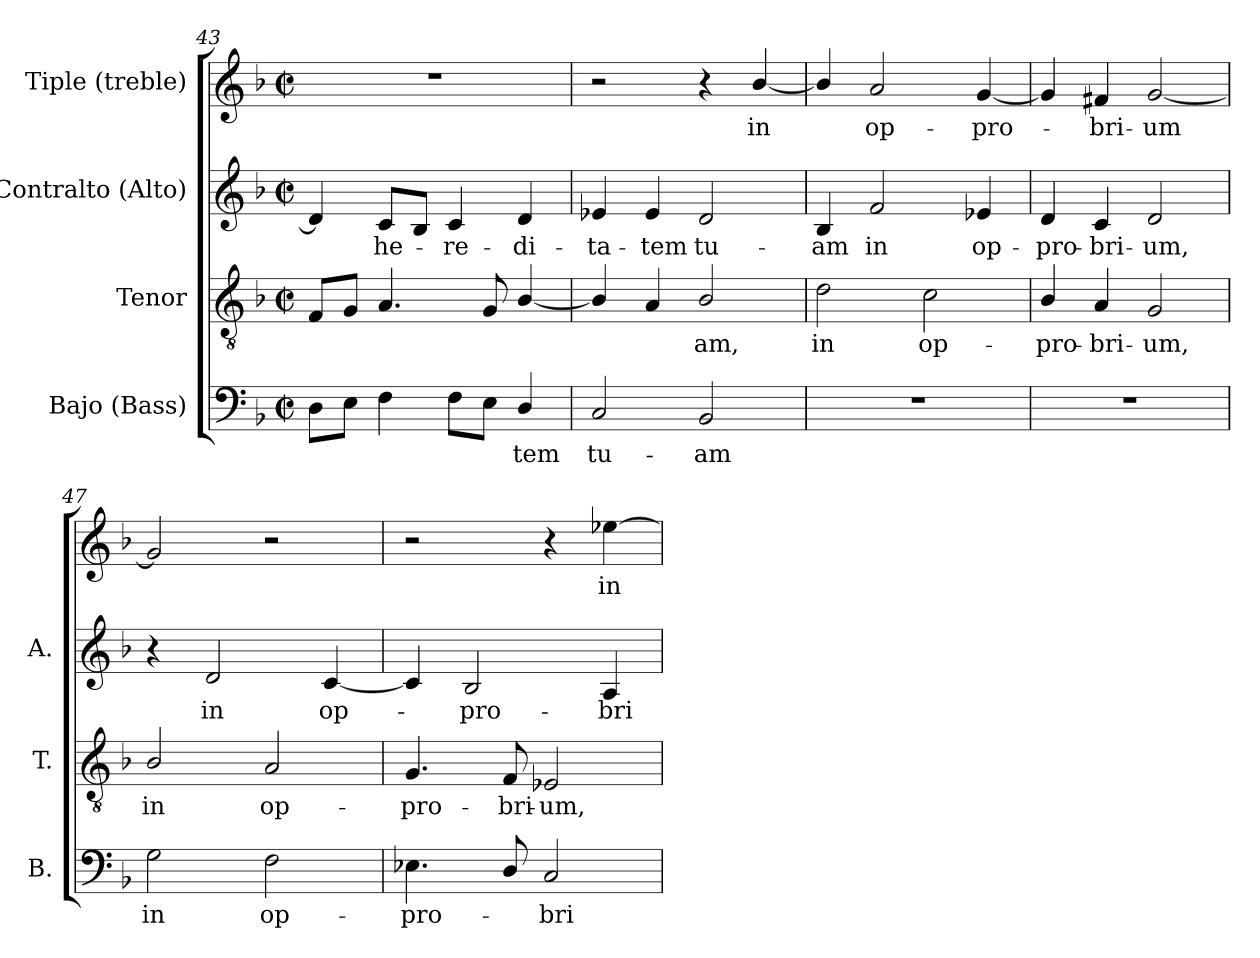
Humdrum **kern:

**kern	**text	**kern	**text	**kern	**text	**kern	**text
*part4	*part4	*part3	*part3	*part2	*part2	*part1	*part1
*staff4	*staff4	*staff3	*staff3	*staff2	*staff2	*staff1	*staff1
*I"Bajo (Bass)	*	*I"Tenor	*	*I"Contralto (Alto)	*	*I"Tiple (treble)	*
*I'B.	*	*I'T.	*	*I'A.	*	*	*
!!LO:LB:g=z
*clefF4	*	*clefGv2	*	*clefG2	*	*clefG2	*
*	*	*ITrd7c12	*	*	*	*	*
*k[b-]	*	*k[b-]	*	*k[b-]	*	*k[b-]	*
*F:	*	*F:	*	*F:	*	*F:	*
*M2/2	*	*M2/2	*	*M2/2	*	*M2/2	*
*met(c|)	*	*met(c|)	*	*met(c|)	*	*met(c|)	*
=43	=43	=43	=43	=43	=43	=43	=43
8Di\L	.	8FFi/L	.	4di/]	.	1r	.
8Ei\J	.	8GGi/J	.	.	.	.	.
!	!	!	!	!	!LO:LY:b:color=#000000	!	!
4Fi\	.	4.AAi/	.	8ci/L	he-	.	.
.	.	.	.	8B-i/J	.	.	.
!	!	!	!	!	!LO:LY:b:color=#000000	!	!
8Fi\L	.	.	.	4ci/	-re-	.	.
8Ei\J	.	8GGi/	.	.	.	.	.
!	!LO:LY:b:color=#000000	!	!	!	!	!	!
!	!	!	!	!	!LO:LY:b:color=#000000	!	!
4Di/	-tem	[4BB-i/	.	4di/	-di-	.	.
=44	=44	=44	=44	=44	=44	=44	=44
!	!LO:LY:b:color=#000000	!	!	!	!	!	!
!	!	!	!	!	!LO:LY:b:color=#000000	!	!
2Ci/	tu-	4BB-i/]	.	4e-Xi/	-ta-	2r	.
!	!	!	!	!	!LO:LY:b:color=#000000	!	!
.	.	4AAi/	.	4e-i/	-tem	.	.
!	!LO:LY:b:color=#000000	!	!	!	!	!	!
!	!	!	!LO:LY:b:color=#000000	!	!	!	!
!	!	!	!	!	!LO:LY:b:color=#000000	!	!
2BB-i/	-am	2BB-i/	-am,	2di/	tu-	4r	.
!	!	!	!	!	!	!	!LO:LY:b:color=#000000
.	.	.	.	.	.	[4b-i/	in
=45	=45	=45	=45	=45	=45	=45	=45
!	!	!	!LO:LY:b:color=#000000	!	!	!	!
!	!	!	!	!	!LO:LY:b:color=#000000	!	!
1r	.	2Di\	in	4B-i/	-am	4b-i/]	.
!	!	!	!	!	!LO:LY:b:color=#000000	!	!
!	!	!	!	!	!	!	!LO:LY:b:color=#000000
.	.	.	.	2fi/	in	2ai/	op-
!	!	!	!LO:LY:b:color=#000000	!	!	!	!
.	.	2Ci\	op-	.	.	.	.
!	!	!	!	!	!LO:LY:b:color=#000000	!	!
!	!	!	!	!	!	!	!LO:LY:b:color=#000000
.	.	.	.	4e-Xi/	op-	[4gi/	-pro-
=46	=46	=46	=46	=46	=46	=46	=46
!	!	!	!LO:LY:b:color=#000000	!	!	!	!
!	!	!	!	!	!LO:LY:b:color=#000000	!	!
1r	.	4BB-i/	-pro-	4di/	-pro-	4gi/]	.
!	!	!	!LO:LY:b:color=#000000	!	!	!	!
!	!	!	!	!	!LO:LY:b:color=#000000	!	!
!	!	!	!	!	!	!	!LO:LY:b:color=#000000
.	.	4AAi/	-bri-	4ci/	-bri-	4f#Xi/	-bri-
!	!	!	!LO:LY:b:color=#000000	!	!	!	!
!	!	!	!	!	!LO:LY:b:color=#000000	!	!
!	!	!	!	!	!	!	!LO:LY:b:color=#000000
.	.	2GGi/	-um,	2di/	-um,	[2gi/	-um
=47	=47	=47	=47	=47	=47	=47	=47
!	!LO:LY:b:color=#000000	!	!	!	!	!	!
!	!	!	!LO:LY:b:color=#000000	!	!	!	!
2Gi\	in	2BB-i/	in	4r	.	2gi/]	.
!	!	!	!	!	!LO:LY:b:color=#000000	!	!
.	.	.	.	2di/	in	.	.
!	!LO:LY:b:color=#000000	!	!	!	!	!	!
!	!	!	!LO:LY:b:color=#000000	!	!	!	!
2Fi\	op-	2AAi/	op-	.	.	2r	.
!	!	!	!	!	!LO:LY:b:color=#000000	!	!
.	.	.	.	[4ci/	op-	.	.
=48	=48	=48	=48	=48	=48	=48	=48
!	!LO:LY:b:color=#000000	!	!	!	!	!	!
!	!	!	!LO:LY:b:color=#000000	!	!	!	!
4.E-Xi\	-pro-	4.GGi/	-pro-	4ci/]	.	2r	.
!	!	!	!	!	!LO:LY:b:color=#000000	!	!
.	.	.	.	2B-i/	-pro-	.	.
!	!	!	!LO:LY:b:color=#000000	!	!	!	!
8Di/	.	8FFi/	-bri-	.	.	.	.
!	!LO:LY:b:color=#000000	!	!	!	!	!	!
!	!	!	!LO:LY:b:color=#000000	!	!	!	!
2Ci/	-bri-	2EE-Xi/	-um,	.	.	4r	.
!	!	!	!	!	!LO:LY:b:color=#000000	!	!
!	!	!	!	!	!	!	!LO:LY:b:color=#000000
.	.	.	.	4Ai/	-bri-	[4ee-Xi\	in
=	=	=	=	=	=	=	=
*-	*-	*-	*-	*-	*-	*-	*-
